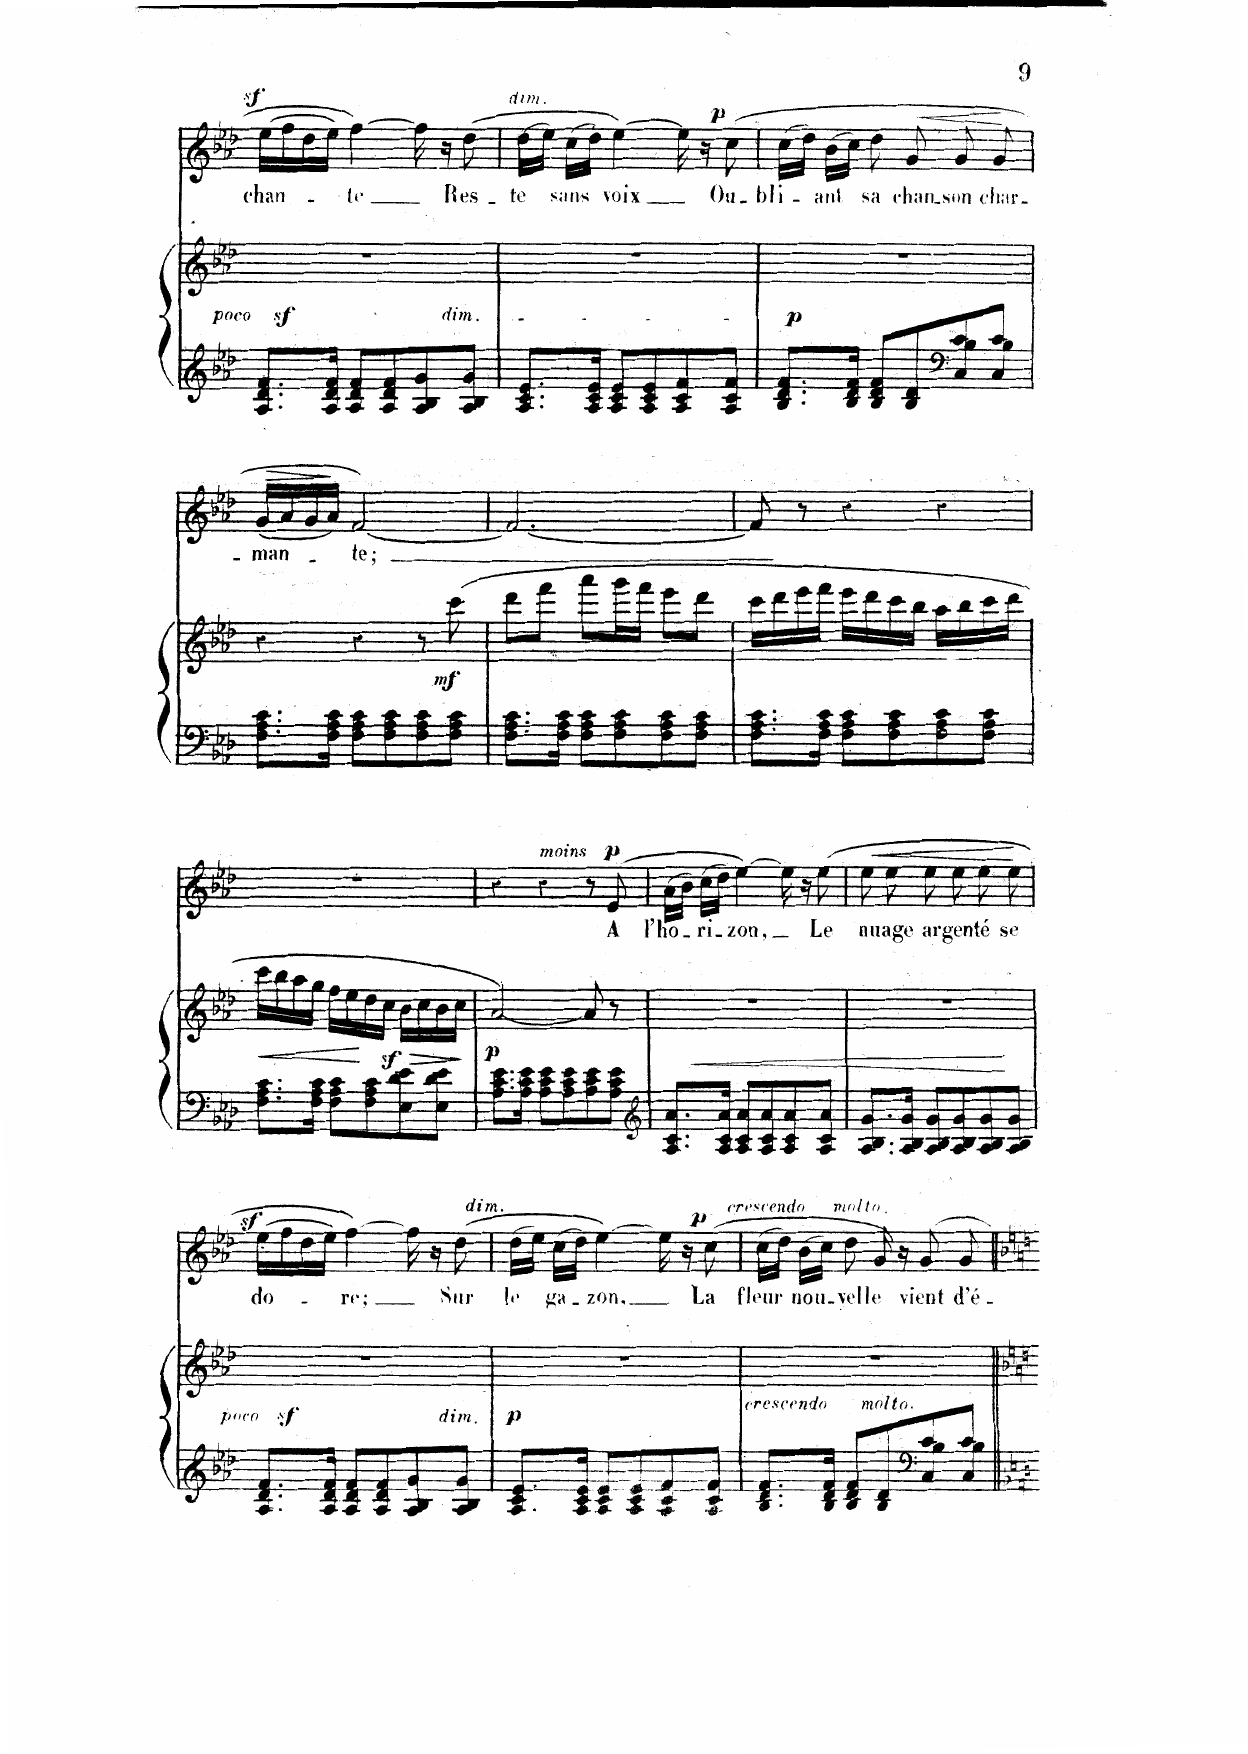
**kern	**kern	**dynam	**kern	**text	**dynam
*part2	*part2	*part2	*part1	*part1	*part1
*staff3	*staff2	*staff2/3	*staff1	*staff1	*staff1
*I"Piano	*	*	*I"Chant Voice	*	*
*I'Pno	*	*	*	*	*
*clefG2	*clefG2	*	*clefG2	*	*
*k[b-e-a-d-]	*k[b-e-a-d-]	*	*k[b-e-a-d-]	*	*
*M3/4	*M3/4	*	*M3/4	*	*
=25	=25	=25	=25	=25	=25
!LO:TX:a:i:t=poco	!	!	!	!	!
8.A-/z> 8.d-/z> 8.f/z>L	2.r	.	(16ee-z>\LL	chan-	.
.	.	.	16ff\	.	.
.	.	.	16dd-\	.	.
16A-/ 16d-/ 16f/Jk	.	.	16ee-\JJ)	.	.
8A-/ 8d-/ 8f/L	.	.	[4ff\	-te	.
8A-/ 8d-/ 8f/	.	.	.	.	.
!LO:TX:a:i:t=dim.	!	!	!	!	!
8A-/ 8B-/ 8g/	.	.	16ff\]	.	.
.	.	.	16r	.	.
8A-/ 8B-/ 8g/J	.	.	(8dd-\	Res-	.
=26	=26	=26	=26	=26	=26
!	!	!	!LO:TX:a:i:t=dim.	!	!
8.A-/ 8.c/ 8.e-/L	2.r	.	(16dd-\LL	-te	.
.	.	.	16ee-\JJ)	.	.
.	.	.	(16cc\LL	sans	.
16A-/ 16c/ 16e-/Jk	.	.	16dd-\JJ)	.	.
8A-/ 8c/ 8e-/L	.	.	[4ee-\)	voix	.
8A-/ 8c/ 8e-/	.	.	.	.	.
8A-/ 8c/ 8f/	.	.	16ee-\]	.	.
.	.	.	16r	.	.
!	!	!	!	!	!LO:DY:a
8A-/ 8c/ 8f/J	.	.	(8cc\	Ou-	p
=27	=27	=27	=27	=27	=27
!	!	!LO:DY:a=2	!	!	!
8.B-/ 8.d-/ 8.f/L	2.r	p	(16cc\LL	-bli-	.
.	.	.	16dd-\JJ)	.	.
.	.	.	(16b-\LL	-ant	.
16B-/ 16d-/ 16f/Jk	.	.	16cc\JJ)	.	.
8B-/ 8d-/ 8f/L	.	.	8dd-\	sa	.
!	!	!	!	!	!LO:HP:b
8B-/ 8d-/	.	.	8g/	chan-	<
*clefF4	*	*	*	*	*
8C/ 8B-/ 8c/	.	.	8g/	-son	.
8C/ 8B-/ 8c/J	.	.	8g/	char-	.
.	.	.	.	.	[
=28	=28	=28	=28	=28	=28
!	!	!	!	!	!LO:HP:b
8.F\ 8.A-\ 8.c\L	4r	.	(16g/LL	-man-	>
.	.	.	16a-/	.	.
.	.	.	16g/	.	.
16F\ 16A-\ 16c\Jk	.	.	16a-/JJ)	.	.
8F\ 8A-\ 8c\L	4r	.	[2f/)	-te;	]
8F\ 8A-\ 8c\	.	.	.	.	.
8F\ 8A-\ 8c\	8r	.	.	.	.
!	!	!LO:DY:b	!	!	!
8F\ 8A-\ 8c\J	(8ccc\	mf	.	.	.
=29	=29	=29	=29	=29	=29
8.F\ 8.A-\ 8.c\L	8ddd-\L	.	2.f/_	.	.
.	8fff\J	.	.	.	.
16F\ 16A-\ 16c\Jk	.	.	.	.	.
8F\ 8A-\ 8c\L	8aaa-\L	.	.	.	.
8F\ 8A-\ 8c\	16ggg\L	.	.	.	.
.	16fff\JJ	.	.	.	.
8F\ 8A-\ 8c\	8eee-\L	.	.	.	.
8F\ 8A-\ 8c\J	8ddd-\J	.	.	.	.
=30	=30	=30	=30	=30	=30
8.F\ 8.A-\ 8.c\L	16ccc\LL	.	8f/]	.	.
.	16ddd-\	.	.	.	.
.	16eee-\	.	8r	.	.
16F\ 16A-\ 16c\Jk	16fff\JJ	.	.	.	.
8F\ 8A-\ 8c\L	16eee-\LL	.	4r	.	.
.	16ddd-\	.	.	.	.
8F\ 8A-\ 8c\	16ccc\	.	.	.	.
.	16bb-\JJ	.	.	.	.
8F\ 8A-\ 8c\	16aa-\LL	.	4r	.	.
.	16bb-\	.	.	.	.
8F\ 8A-\ 8c\J	16ccc\	.	.	.	.
.	16ddd-\JJ	.	.	.	.
=31	=31	=31	=31	=31	=31
!	!	!LO:HP:b	!	!	!
8.F\ 8.A-\ 8.c\L	16ccc\LL	<	2.r	.	.
.	16bb-\	.	.	.	.
.	16aa-\	.	.	.	.
16F\ 16A-\ 16c\Jk	16gg\JJ	.	.	.	.
8F\ 8A-\ 8c\L	16ff\LL	.	.	.	.
.	16ee-\	.	.	.	.
8F\ 8A-\ 8c\	16dd-\	[	.	.	.
.	16cc\JJ	.	.	.	.
8E-\ 8d-\ 8e-\	16b-z<\LL	.	.	.	.
!	!	!LO:HP:b	!	!	!
.	16cc\	>	.	.	.
8E-\ 8d-\ 8e-\J	16b-\	.	.	.	.
.	16cc\JJ	.	.	.	.
.	.	]	.	.	.
=32	=32	=32	=32	=32	=32
!	!	!LO:DY:b	!	!	!
8.A-\ 8.c\ 8.e-\L	[2a-/)	p	4r	.	.
16A-\ 16c\ 16e-\Jk	.	.	.	.	.
8A-\ 8c\ 8e-\L	.	.	4r	.	.
8A-\ 8c\ 8e-\	.	.	.	.	.
8A-\ 8c\ 8e-\	8a-/]	.	8r	.	.
!	!	!	!LO:TX:a:i:t=moins	!	!
!	!	!	!	!	!LO:DY:a
8A-\ 8c\ 8e-\J	8r	.	(>8e-/	A	p
=33	=33	=33	=33	=33	=33
*clefG2	*	*	*	*	*
8.A-/ 8.c/ 8.a-/L	2.r	.	(16a-\LL	l’ho	.
.	.	.	16b-\JJ)	.	.
.	.	.	(16cc\LL	ri	.
16A-/ 16c/ 16a-/Jk	.	.	16dd-\JJ)	.	.
8A-/ 8c/ 8a-/L	.	.	[4ee-\)	zon,	.
8A-/ 8c/ 8a-/	.	.	.	.	.
8A-/ 8c/ 8a-/	.	.	16ee-\]	.	.
.	.	.	16r	.	.
8A-/ 8c/ 8a-/J	.	.	(8ee-\	Le	.
=34	=34	=34	=34	=34	=34
!	!	!	!	!	!LO:HP:b
8.A-/ 8.B-/ 8.g/L	2.r	.	8ee-\	nua-	<
.	.	.	8ee-\	-ge	.
16A-/ 16B-/ 16g/Jk	.	.	.	.	.
8A-/ 8B-/ 8g/L	.	.	8ee-\	ar-	.
8A-/ 8B-/ 8g/	.	.	8ee-\	-gen-	.
8A-/ 8B-/ 8g/	.	.	8ee-\	-té	.
8A-/ 8B-/ 8g/J	.	.	8ee-\	se	[
=35	=35	=35	=35	=35	=35
!LO:TX:a:i:t=poco	!	!	!	!	!
8.A-/z> 8.d-/z> 8.f/z>L	2.r	.	(16ee-z>\LL	do-	.
.	.	.	16ff\	.	.
.	.	.	16dd-\	.	.
16A-/ 16d-/ 16f/Jk	.	.	16ee-\JJ)	.	.
8A-/ 8d-/ 8f/L	.	.	[4ff\)	-re;	.
8A-/ 8d-/ 8f/	.	.	.	.	.
8A-/ 8B-/ 8g/	.	.	16ff\]	.	.
.	.	.	16r	.	.
!	!	!	!LO:TX:a:i:t=dim.	!	!
!LO:TX:a:i:t=dim.	!	!	!	!	!
8A-/ 8B-/ 8g/J	.	.	(8dd-\	Sur	.
=36	=36	=36	=36	=36	=36
!	!	!LO:DY:a=2	!	!	!
8.A-/ 8.c/ 8.e-/L	2.r	p	(16dd-\LL	le	.
.	.	.	16ee-\JJ)	.	.
.	.	.	(16cc\LL	ga-	.
16A-/ 16c/ 16e-/Jk	.	.	16dd-\JJ)	.	.
8A-/ 8c/ 8e-/L	.	.	[4ee-\)	-zon,	.
8A-/ 8c/ 8e-/	.	.	.	.	.
8A-/ 8c/ 8f/	.	.	16ee-\]	.	.
.	.	.	16r	.	.
!	!	!	!	!	!LO:DY:a
8A-/ 8c/ 8f/J	.	.	(8cc\	La	p
=37	=37	=37	=37	=37	=37
!	!	!	!LO:TX:a:i:t=crescendo molto	!	!
!	!LO:TX:b:i:t=crescendo  molto	!	!	!	!
8.B-/ 8.d-/ 8.f/L	2.r	.	(16cc\LL	fleur	.
.	.	.	16dd-\JJ)	.	.
.	.	.	(16b-\LL	nou-	.
16B-/ 16d-/ 16f/Jk	.	.	16cc\JJ)	.	.
8B-/ 8d-/ 8f/L	.	.	8dd-\	-vel-	.
8B-/ 8d-/	.	.	16g/)	-le	.
.	.	.	16r	.	.
*clefF4	*	*	*	*	*
8C/ 8B-/ 8c/	.	.	8g/	vient	.
8C/ 8B-/ 8c/J	.	.	8g/	d’é-	.
=||	=||	=||	=||	=||	=||
*-	*-	*-	*-	*-	*-
